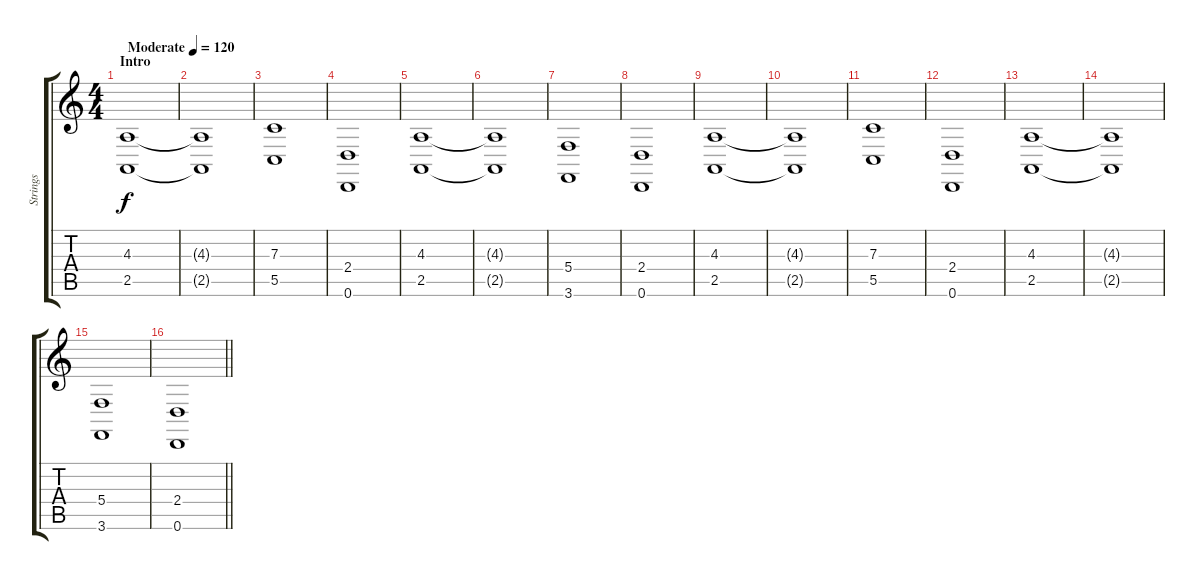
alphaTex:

\track ("Strings" "Strings") {instrument stringensemble1}
\staff {score tabs}
\tuning (D4 A3 F3 C3 G2 D2) {hide}
\ts (4 4)
\section ("" "Intro")
\tempo (120 "Moderate")
\tempo 124
\tempo (120 "Moderate")
\clef g2
\ks c
(4.3 2.5).1{dy f volume 7 instrument stringensemble1} |
(4.3{t} 2.5{t}).1 |
(7.3 5.5).1 |
(2.4 0.6).1 |
(4.3 2.5).1 |
(4.3{t} 2.5{t}).1 |
(5.4 3.6).1 |
(2.4 0.6).1 |
(4.3 2.5).1 |
(4.3{t} 2.5{t}).1 |
(7.3 5.5).1 |
(2.4 0.6).1 |
(4.3 2.5).1 |
(4.3{t} 2.5{t}).1 |
(5.4 3.6).1 |
\barLineRight lightlight
(2.4 0.6).1
